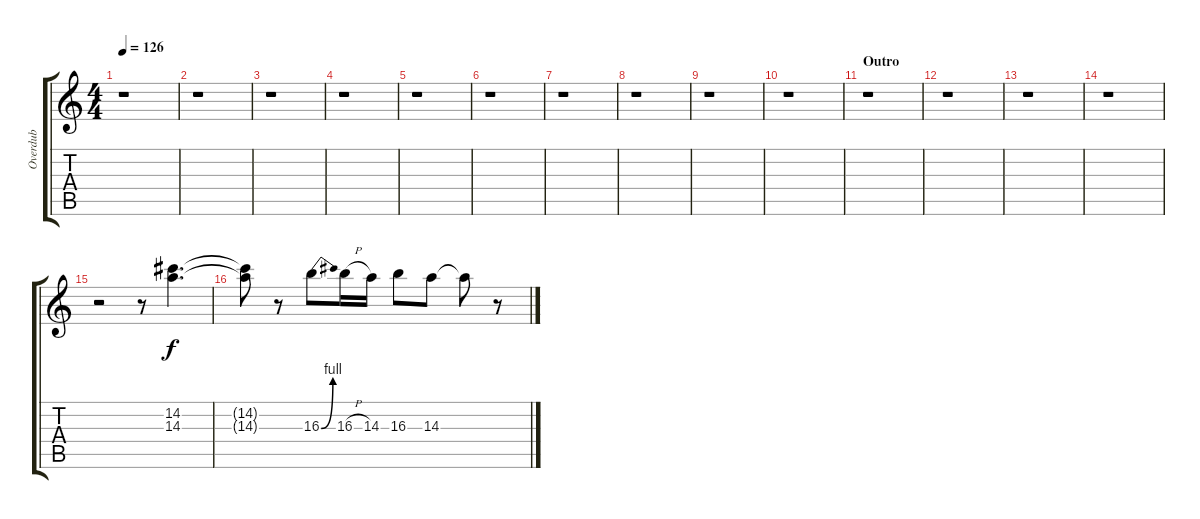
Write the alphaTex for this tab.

\track ("Overdub" "Overdub") {instrument fretlessbass}
\staff {score tabs}
\tuning (E4 B3 G3 D3 A2 E2) {hide}
\ts (4 4)
\tempo 126
\clef g2
\ks c
r.1{dy f} |
r.1 |
r.1 |
r.1 |
r.1 |
r.1 |
r.1 |
r.1 |
r.1 |
r.1 |
\section ("" "Outro")
r.1 |
r.1 |
r.1 |
r.1 |
r.2 r.8 (14.2 14.3).4{d} |
(14.2{t} 14.3{t}).8 r.8 16.3{be (bend 0 0 60 4)}.8 16.3{h}.16 14.3.16 16.3.8 14.3.8 14.3{t}.8 r.8
